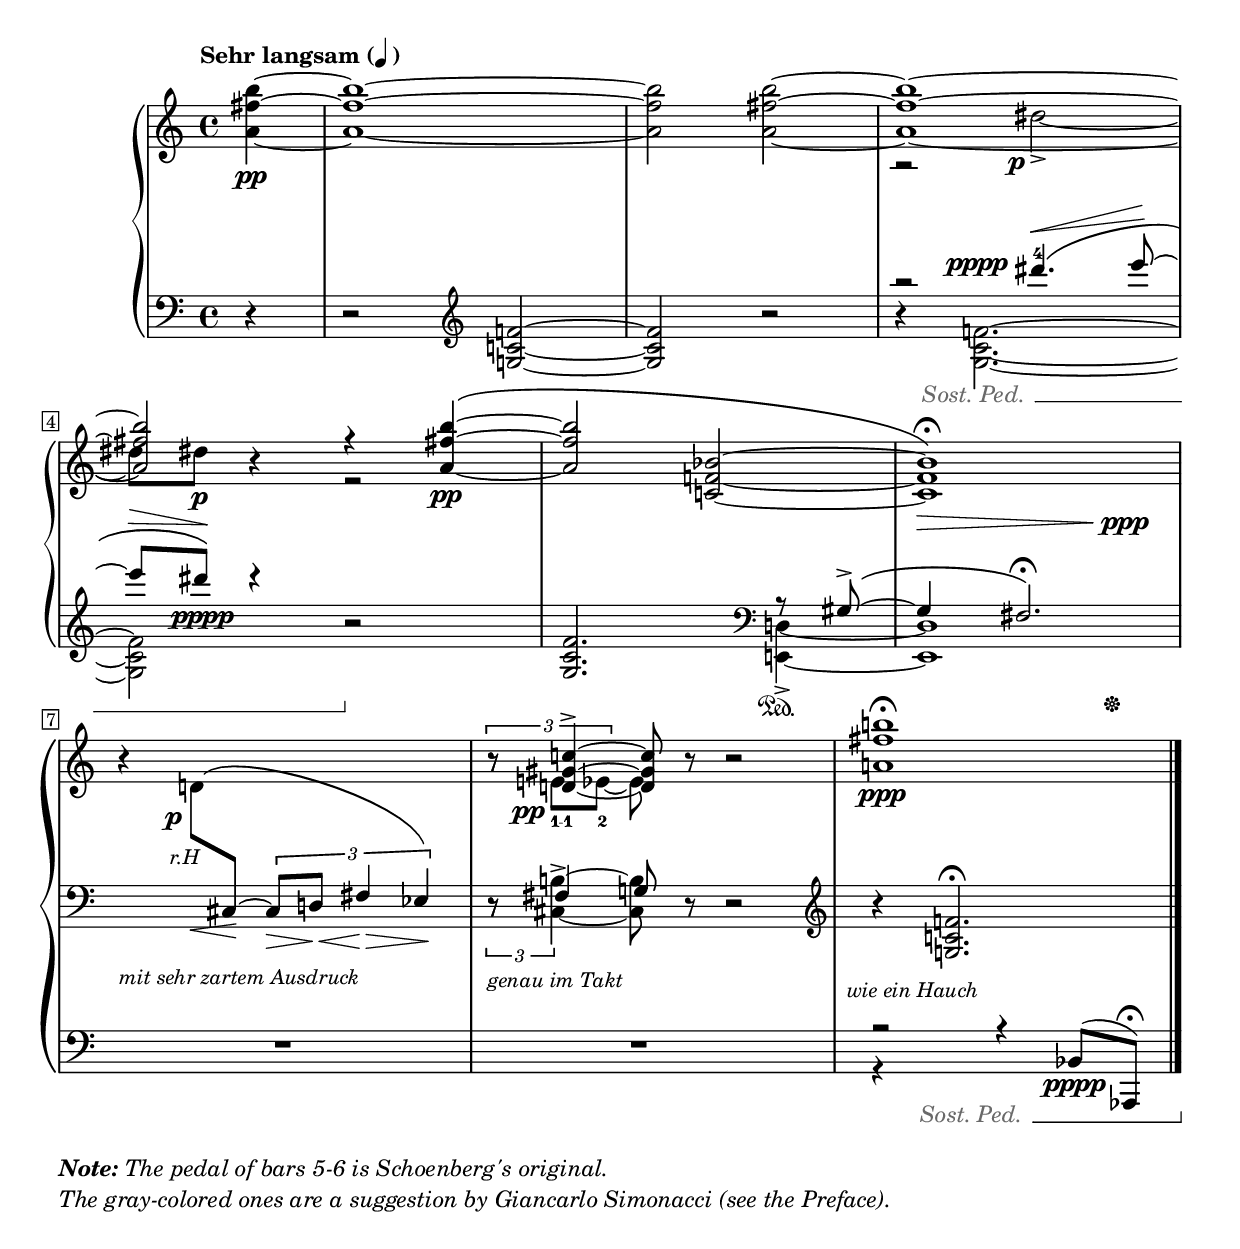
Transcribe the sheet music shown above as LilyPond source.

Global = {
  \key c \major
  \time 4/4
  \include "../global.ly"
}

bottom = \change Staff = "lower"
top = \change Staff = "upper"

grayTextColor = #(x11-color "dimgray")
lH = \markup { \small\italic "l.H" }
rH = \markup { \small\italic "r.H" }

Sopran = \context Voice = "one" \relative c'' {
  \voiceOne
  \override MultiMeasureRest.staff-position = #0
  \override Rest.staff-position = #0
  \stemDown\slurNeutral\tieNeutral
  \tempo \markup {
    \bold\concat { "Sehr langsam (" { \tiny\note {4} #1 } " )" }
  }
  \partial 4 <a fis' b>4~\pp
  %1
  | q1~
  | q2 q2~
  | q1~
  | \stemUp q2 f'4\rest
    \shape #'((( 0.5 . -1) (0 . 0) (0 . 0) (0 . -2))) PhrasingSlur
    q4~\(\pp
  %5
  | q2 <c,! f! bes>~
  | q1\)\fermata
    \break
  | r4 \stemDown
    \shape #'((( 0.5 . 0.2) (0 . 2.5) (0 . 6) (0 . 4.5))) PhrasingSlur
    \once\override Hairpin.rotation = #'(-1 -1 0)
    \once\override Staff.TextScript.extra-offset = #'(-2.2 . -2.5)
    d!8[_\markup {
      \dynamic p
    }_\<\(
    \bottom \stemUp
    \once\override Staff.TextScript.extra-offset = #'(-5 . 1.5)
    cis,^~\!^\rH] \tuplet 3/2 { cis\> d!\!_\< fis4\!\> ees\!\) }
    \top
  | \omit TupletBracket\omit TupletNumber
    \tuplet 3/2 { r8 <d'!~ gis^~ c!~>4^> } q8 r r2
  | <a'! fis' b!>1\ppp\fermata
  \fine
}

Alto = \context Voice = "two" \relative c' {
  \voiceTwo
  \override MultiMeasureRest.staff-position = #0
  \override Rest.staff-position = #0
  \stemDown\slurUp\tieDown
  \partial 4 s4
  %1
  | s1*2
  | a2\rest
     \once\override Staff.TextScript.extra-offset = #'(-2 . 1)
    dis'2~_>_\markup { \dynamic p }
  | %\once\override NoteColumn.force-hshift = #1.4
    dis8[ dis\p] r4 e,2\rest
  %5
  | s1*3
  | \tupletUp
    \tuplet 3/2 {
      r8 e!-\markup { \finger "1-1" }_\markup { \hspace #-3.5 \dynamic pp }[ ees~-2]
    }
    \once\override Stem.length = #7
    ees s s2
}

Tenor = \context Voice = "three" \relative c' {
  \voiceThree
  \override MultiMeasureRest.staff-position = #0
  \override Rest.staff-position = #0
  \phrasingSlurUp\tieUp
  \partial 4 s4
  %1
  | s1*2
  | a''2\rest
    \once\override Staff.TextScript.extra-offset = #'(-8 . -6)
    %\once\override PhrasingSlur.outside-staff-priority = #300
    \once\override Hairpin.rotation = #'(10 -1 0)
    dis4.-4^\<^\markup {
      \dynamic pppp
    }\( e8~\!
  | \override Hairpin.rotation = #'(-6 1 0)
    e8[^\>
    \once\override Staff.TextScript.extra-offset = #'(-2 . 4)
    dis]\!\)_\markup {
      \dynamic pppp
    } d4\rest s2
    \revert Hairpin.rotation
  %5
  | s2. a,,8\rest gis~^>\(
  | gis4 fis2.\fermata\)
  | s1
  | \omit TupletBracket\omit TupletNumber
    \tuplet 3/2 {
      \once\override Staff.TextScript.extra-offset = #'(0 . -1)
      r8_\markup {
        \small\italic "genau im Takt"
      }
      fis4
    }
    g8 s8 s2
}

Bass = \context Voice = "four" \relative c {
  \voiceFour
  \override MultiMeasureRest.staff-position = #0
  \override Rest.staff-position = #0
  \phrasingSlurNeutral\stemNeutral\slurNeutral\tieNeutral
  \set Staff.pedalSustainStyle = #'mixed
  \override Staff.SustainPedal.color = \grayTextColor
  \partial 4 r4
  %1
  | r2 \clef treble <g'! c! f!>2~
  | q2 r
  | \override Staff.SostenutoPedal.color = \grayTextColor
    r4 \stemDown q2.~\sostenutoOn
    \break
  | q2 r2\sostenutoOff
    \set Staff.pedalSustainStyle = #'text
    \revert Staff.SostenutoPedal.color
    \revert Staff.SustainPedal.color
  %5
  | \stemUp q2. \clef bass \stemDown\tieDown <e,! d'!>4~_>\sustainOn
  | q1\tweak X-offset 18\tweak Y-offset -5\sustainOff
  | << {
  |   \once\override Staff.TextScript.extra-offset = #'(0 . -1.5)
      s1_\markup {
        \small\italic "mit sehr zartem Ausdruck"
      }
  |   \tuplet 3/2 { r8 <cis'_~ b'!^~>4^> } q8 r r2
  |   \clef treble
      r4 \stemUp
      <g'! c! f!>2.^\fermata
      \fine
    }
    \new Staff \with {
      alignBelowContext = "lower"
      \clef bass
      \omit Staff.TimeSignature
    } {
  |   R1
  |   R1
      \once\override Staff.TextScript.extra-offset = #'(-2.5 . 1.2)
  |   \set Staff.pedalSustainStyle = #'mixed
      \override Staff.SustainPedal.color = \grayTextColor
      << {
        r2^\markup {
          \small\italic "wie ein Hauch"
        }
        r4 bes,8\pppp[( aes,])\fermata
      } \\ {
        r4
        % workaround for printing a sostenuto pedal at the bass
        \override Staff.SostenutoPedal.color = \grayTextColor
        s8 s\sostenutoOn s2
      } >>
      \fine
    }
    >>
}

centerDynamics = {
  \partial 4 s4
  %1
  | s1*5
  | s4\> s2 s4\!\ppp
}

\score {
  \new PianoStaff \with { connectArpeggios = ##t }
  <<
    \accidentalStyle Score.piano
    \context Staff = "upper" <<
      \set Staff.midiInstrument = #"acoustic grand"
      \Global
      \clef treble
      \Sopran
      \Alto
    >>
    \context Dynamics <<
      \Global \centerDynamics
    >>
    \context Staff = "lower" <<
      \set Staff.midiInstrument = #"acoustic grand"
      \Global
      \clef bass
      \Tenor
      \Bass
    >>
  >>
  \header {
    %composer = "Arnold Schönberg"
    %opus = "Op. 19"
    title = \markup {
      \fill-line {
        \center-column {
          \line { \abs-fontsize #20 "VI." }
        }
      }
    }
    subtitle = #f
  }
  \layout {
    \context {
      \PianoStaff
      % More space between staves in the same PianoStaff
      \override StaffGrouper.staff-staff-spacing.minimum-distance = 14
      %\override TextScript.font-shape = #'italic
    }
  }
  \midi {
    \tempo 4 = 58
  }
}

\markup {
  \column {
    \wordwrap \italic\small\abs-fontsize #11 {
      \bold "Note:"
      "The pedal of bars 5-6 is Schoenberg's original."
      "The gray-colored ones are a suggestion by Giancarlo Simonacci (see the Preface)."
    }
  }
}
